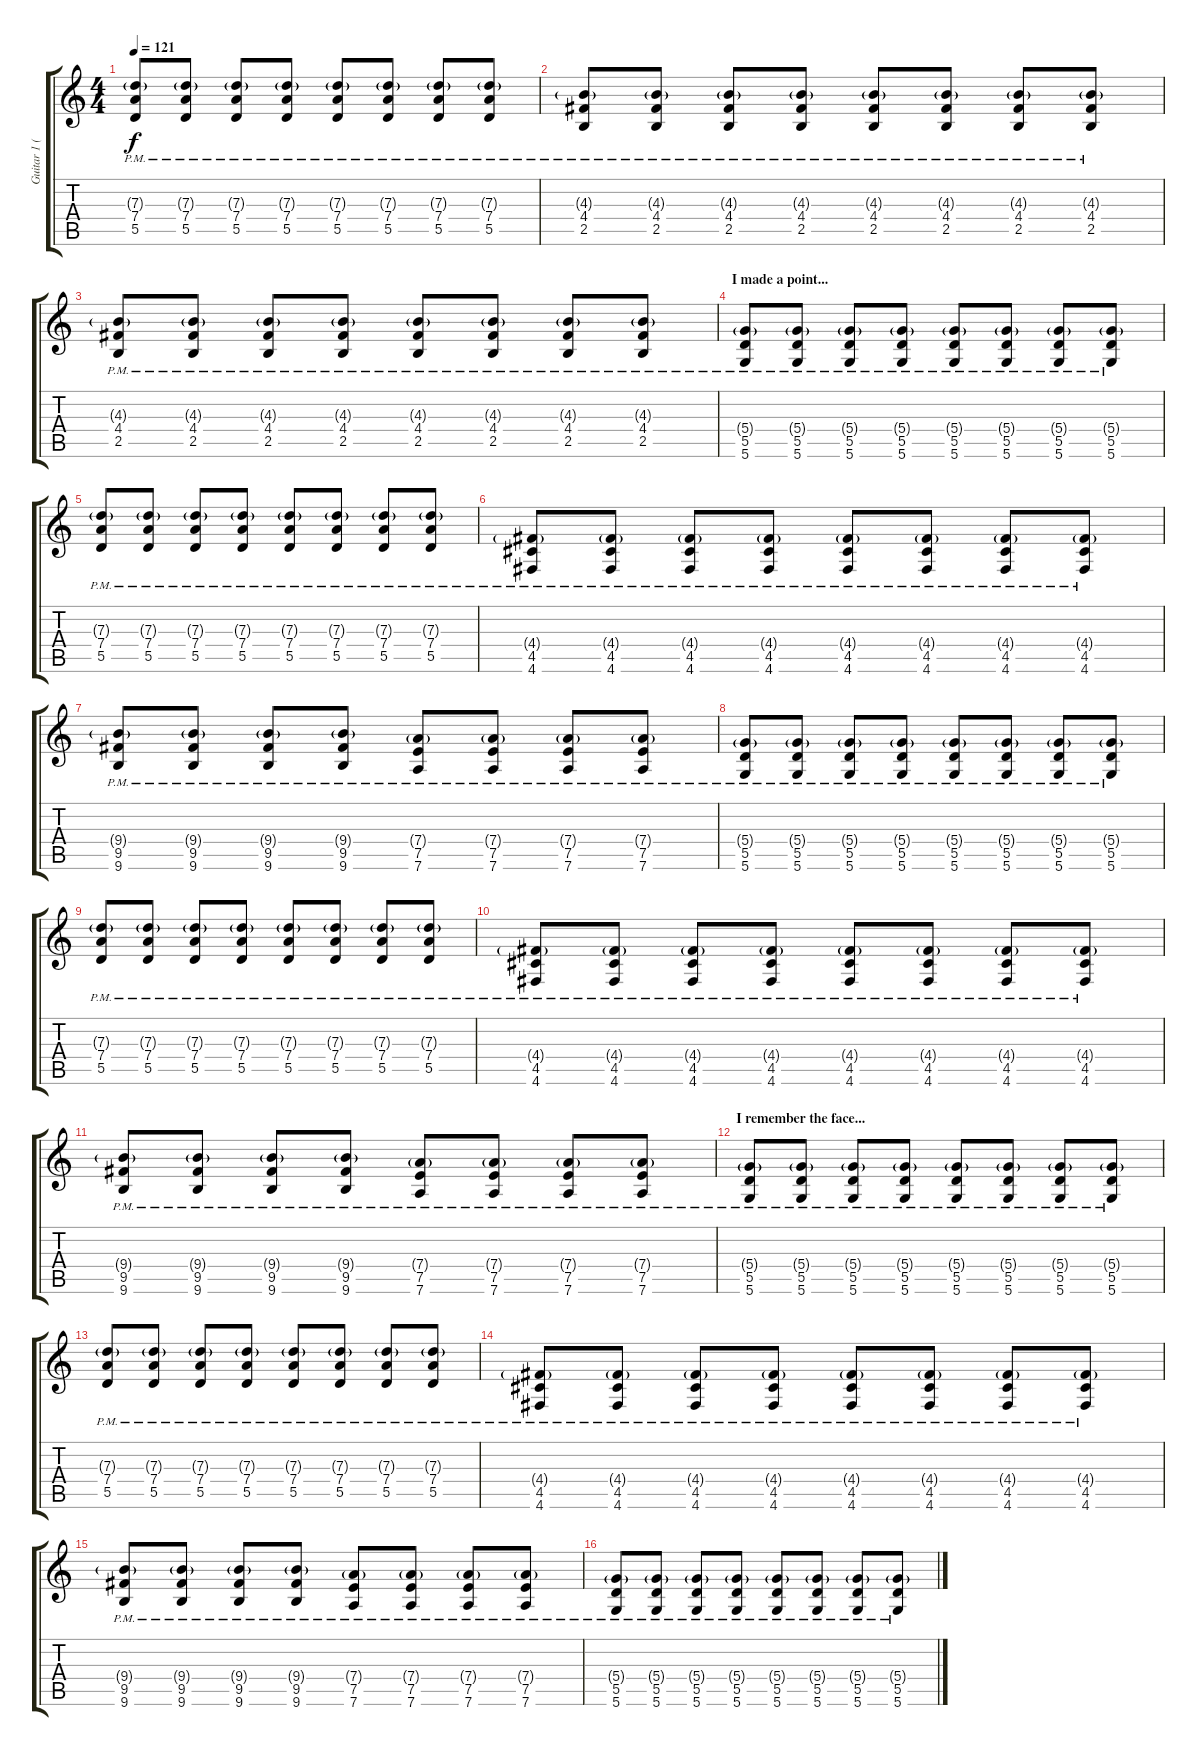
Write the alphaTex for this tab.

\track ("Guitar 1 (Billie Joe)" "Guitar 1 (") {instrument electricguitarmuted}
\staff {score tabs}
\tuning (E4 B3 G3 D3 A2 D2) {hide}
\ts (4 4)
\tempo 121
\clef g2
\ks c
(7.3{g pm} 7.4{pm} 5.5{pm}).8{dy f} (7.3{g pm} 7.4{pm} 5.5{pm}).8 (7.3{g pm} 7.4{pm} 5.5{pm}).8 (7.3{g pm} 7.4{pm} 5.5{pm}).8 (7.3{g pm} 7.4{pm} 5.5{pm}).8 (7.3{g pm} 7.4{pm} 5.5{pm}).8 (7.3{g pm} 7.4{pm} 5.5{pm}).8 (7.3{g pm} 7.4{pm} 5.5{pm}).8 |
(4.3{g pm} 4.4{pm} 2.5{pm}).8 (4.3{g pm} 4.4{pm} 2.5{pm}).8 (4.3{g pm} 4.4{pm} 2.5{pm}).8 (4.3{g pm} 4.4{pm} 2.5{pm}).8 (4.3{g pm} 4.4{pm} 2.5{pm}).8 (4.3{g pm} 4.4{pm} 2.5{pm}).8 (4.3{g pm} 4.4{pm} 2.5{pm}).8 (4.3{g pm} 4.4{pm} 2.5{pm}).8 |
(4.3{g pm} 4.4{pm} 2.5{pm}).8 (4.3{g pm} 4.4{pm} 2.5{pm}).8 (4.3{g pm} 4.4{pm} 2.5{pm}).8 (4.3{g pm} 4.4{pm} 2.5{pm}).8 (4.3{g pm} 4.4{pm} 2.5{pm}).8 (4.3{g pm} 4.4{pm} 2.5{pm}).8 (4.3{g pm} 4.4{pm} 2.5{pm}).8 (4.3{g pm} 4.4{pm} 2.5{pm}).8 |
\section ("" "I made a point...")
(5.4{g pm} 5.5{pm} 5.6{pm}).8 (5.4{g pm} 5.5{pm} 5.6{pm}).8 (5.4{g pm} 5.5{pm} 5.6{pm}).8 (5.4{g pm} 5.5{pm} 5.6{pm}).8 (5.4{g pm} 5.5{pm} 5.6{pm}).8 (5.4{g pm} 5.5{pm} 5.6{pm}).8 (5.4{g pm} 5.5{pm} 5.6{pm}).8 (5.4{g pm} 5.5{pm} 5.6{pm}).8 |
(7.3{g pm} 7.4{pm} 5.5{pm}).8 (7.3{g pm} 7.4{pm} 5.5{pm}).8 (7.3{g pm} 7.4{pm} 5.5{pm}).8 (7.3{g pm} 7.4{pm} 5.5{pm}).8 (7.3{g pm} 7.4{pm} 5.5{pm}).8 (7.3{g pm} 7.4{pm} 5.5{pm}).8 (7.3{g pm} 7.4{pm} 5.5{pm}).8 (7.3{g pm} 7.4{pm} 5.5{pm}).8 |
(4.4{g pm} 4.5{pm} 4.6{pm}).8 (4.4{g pm} 4.5{pm} 4.6{pm}).8 (4.4{g pm} 4.5{pm} 4.6{pm}).8 (4.4{g pm} 4.5{pm} 4.6{pm}).8 (4.4{g pm} 4.5{pm} 4.6{pm}).8 (4.4{g pm} 4.5{pm} 4.6{pm}).8 (4.4{g pm} 4.5{pm} 4.6{pm}).8 (4.4{g pm} 4.5{pm} 4.6{pm}).8 |
(9.4{g pm} 9.5{pm} 9.6{pm}).8 (9.4{g pm} 9.5{pm} 9.6{pm}).8 (9.4{g pm} 9.5{pm} 9.6{pm}).8 (9.4{g pm} 9.5{pm} 9.6{pm}).8 (7.4{g pm} 7.5{pm} 7.6{pm}).8 (7.4{g pm} 7.5{pm} 7.6{pm}).8 (7.4{g pm} 7.5{pm} 7.6{pm}).8 (7.4{g pm} 7.5{pm} 7.6{pm}).8 |
(5.4{g pm} 5.5{pm} 5.6{pm}).8 (5.4{g pm} 5.5{pm} 5.6{pm}).8 (5.4{g pm} 5.5{pm} 5.6{pm}).8 (5.4{g pm} 5.5{pm} 5.6{pm}).8 (5.4{g pm} 5.5{pm} 5.6{pm}).8 (5.4{g pm} 5.5{pm} 5.6{pm}).8 (5.4{g pm} 5.5{pm} 5.6{pm}).8 (5.4{g pm} 5.5{pm} 5.6{pm}).8 |
(7.3{g pm} 7.4{pm} 5.5{pm}).8 (7.3{g pm} 7.4{pm} 5.5{pm}).8 (7.3{g pm} 7.4{pm} 5.5{pm}).8 (7.3{g pm} 7.4{pm} 5.5{pm}).8 (7.3{g pm} 7.4{pm} 5.5{pm}).8 (7.3{g pm} 7.4{pm} 5.5{pm}).8 (7.3{g pm} 7.4{pm} 5.5{pm}).8 (7.3{g pm} 7.4{pm} 5.5{pm}).8 |
(4.4{g pm} 4.5{pm} 4.6{pm}).8 (4.4{g pm} 4.5{pm} 4.6{pm}).8 (4.4{g pm} 4.5{pm} 4.6{pm}).8 (4.4{g pm} 4.5{pm} 4.6{pm}).8 (4.4{g pm} 4.5{pm} 4.6{pm}).8 (4.4{g pm} 4.5{pm} 4.6{pm}).8 (4.4{g pm} 4.5{pm} 4.6{pm}).8 (4.4{g pm} 4.5{pm} 4.6{pm}).8 |
(9.4{g pm} 9.5{pm} 9.6{pm}).8 (9.4{g pm} 9.5{pm} 9.6{pm}).8 (9.4{g pm} 9.5{pm} 9.6{pm}).8 (9.4{g pm} 9.5{pm} 9.6{pm}).8 (7.4{g pm} 7.5{pm} 7.6{pm}).8 (7.4{g pm} 7.5{pm} 7.6{pm}).8 (7.4{g pm} 7.5{pm} 7.6{pm}).8 (7.4{g pm} 7.5{pm} 7.6{pm}).8 |
\section ("" "I remember the face...")
(5.4{g pm} 5.5{pm} 5.6{pm}).8 (5.4{g pm} 5.5{pm} 5.6{pm}).8 (5.4{g pm} 5.5{pm} 5.6{pm}).8 (5.4{g pm} 5.5{pm} 5.6{pm}).8 (5.4{g pm} 5.5{pm} 5.6{pm}).8 (5.4{g pm} 5.5{pm} 5.6{pm}).8 (5.4{g pm} 5.5{pm} 5.6{pm}).8 (5.4{g pm} 5.5{pm} 5.6{pm}).8 |
(7.3{g pm} 7.4{pm} 5.5{pm}).8 (7.3{g pm} 7.4{pm} 5.5{pm}).8 (7.3{g pm} 7.4{pm} 5.5{pm}).8 (7.3{g pm} 7.4{pm} 5.5{pm}).8 (7.3{g pm} 7.4{pm} 5.5{pm}).8 (7.3{g pm} 7.4{pm} 5.5{pm}).8 (7.3{g pm} 7.4{pm} 5.5{pm}).8 (7.3{g pm} 7.4{pm} 5.5{pm}).8 |
(4.4{g pm} 4.5{pm} 4.6{pm}).8 (4.4{g pm} 4.5{pm} 4.6{pm}).8 (4.4{g pm} 4.5{pm} 4.6{pm}).8 (4.4{g pm} 4.5{pm} 4.6{pm}).8 (4.4{g pm} 4.5{pm} 4.6{pm}).8 (4.4{g pm} 4.5{pm} 4.6{pm}).8 (4.4{g pm} 4.5{pm} 4.6{pm}).8 (4.4{g pm} 4.5{pm} 4.6{pm}).8 |
(9.4{g pm} 9.5{pm} 9.6{pm}).8 (9.4{g pm} 9.5{pm} 9.6{pm}).8 (9.4{g pm} 9.5{pm} 9.6{pm}).8 (9.4{g pm} 9.5{pm} 9.6{pm}).8 (7.4{g pm} 7.5{pm} 7.6{pm}).8 (7.4{g pm} 7.5{pm} 7.6{pm}).8 (7.4{g pm} 7.5{pm} 7.6{pm}).8 (7.4{g pm} 7.5{pm} 7.6{pm}).8 |
(5.4{g pm} 5.5{pm} 5.6{pm}).8 (5.4{g pm} 5.5{pm} 5.6{pm}).8 (5.4{g pm} 5.5{pm} 5.6{pm}).8 (5.4{g pm} 5.5{pm} 5.6{pm}).8 (5.4{g pm} 5.5{pm} 5.6{pm}).8 (5.4{g pm} 5.5{pm} 5.6{pm}).8 (5.4{g pm} 5.5{pm} 5.6{pm}).8 (5.4{g pm} 5.5{pm} 5.6{pm}).8
